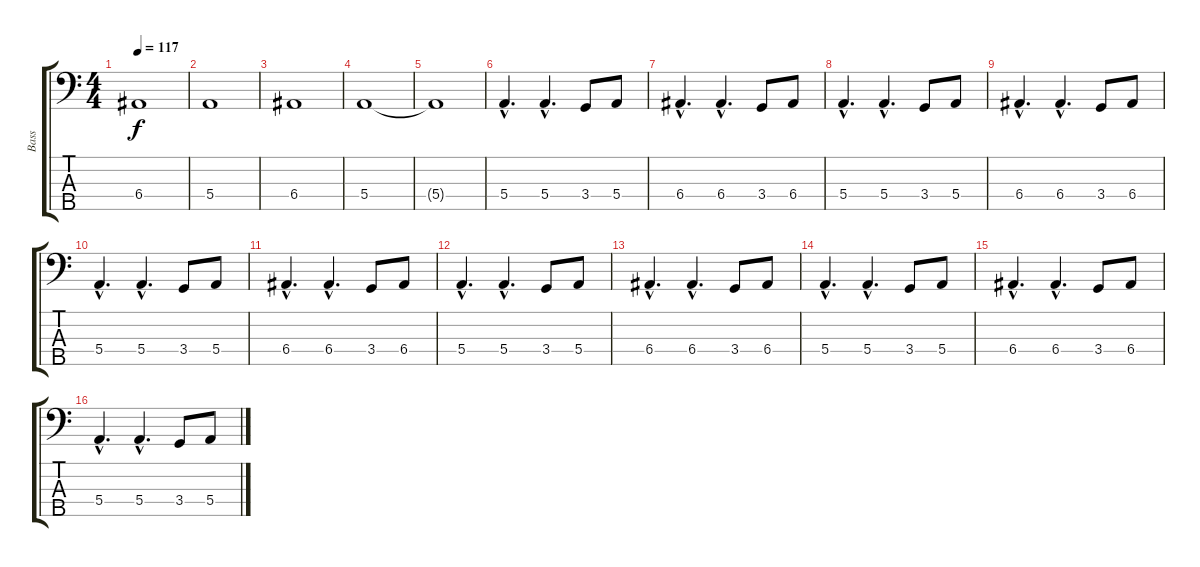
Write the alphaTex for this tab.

\track ("Bass" "Bass") {instrument electricbasspick}
\staff {score tabs}
\tuning (G2 D2 A1 E1 B0) {hide}
\ts (4 4)
\tempo 117
\clef f4
\ks c
6.4.1{dy f} |
5.4.1 |
6.4.1 |
5.4.1 |
5.4{t}.1 |
\section ("" "")
5.4{hac}.4{d} 5.4{hac}.4{d} 3.4.8 5.4.8 |
6.4{hac}.4{d} 6.4{hac}.4{d} 3.4.8 6.4.8 |
5.4{hac}.4{d} 5.4{hac}.4{d} 3.4.8 5.4.8 |
6.4{hac}.4{d} 6.4{hac}.4{d} 3.4.8 6.4.8 |
5.4{hac}.4{d} 5.4{hac}.4{d} 3.4.8 5.4.8 |
6.4{hac}.4{d} 6.4{hac}.4{d} 3.4.8 6.4.8 |
5.4{hac}.4{d} 5.4{hac}.4{d} 3.4.8 5.4.8 |
6.4{hac}.4{d} 6.4{hac}.4{d} 3.4.8 6.4.8 |
5.4{hac}.4{d} 5.4{hac}.4{d} 3.4.8 5.4.8 |
6.4{hac}.4{d} 6.4{hac}.4{d} 3.4.8 6.4.8 |
5.4{hac}.4{d} 5.4{hac}.4{d} 3.4.8 5.4.8
